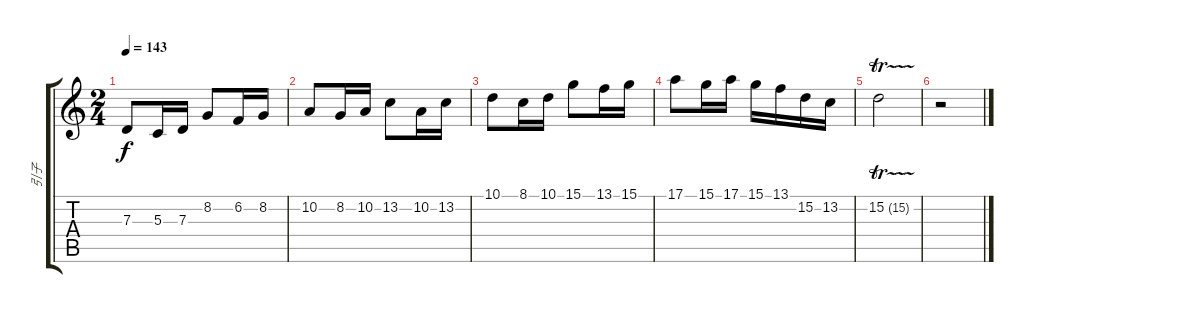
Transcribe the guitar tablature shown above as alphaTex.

\track ("引子" "引子") {instrument viola}
\staff {score tabs}
\tuning (E4 B3 G3 D3 A2 E2) {hide}
\ts (2 4)
\tempo 143
\clef g2
\ks c
7.3.8{dy f instrument viola} 5.3.16 7.3.16 8.2.8 6.2.16 8.2.16 |
10.2.8 8.2.16 10.2.16 13.2.8 10.2.16 13.2.16 |
10.1.8 8.1.16 10.1.16 15.1.8 13.1.16 15.1.16 |
17.1.8 15.1.16 17.1.16 15.1.16 13.1.16 15.2.16 13.2.16 |
15.2{tr (15 32)}.2 |
r.2
